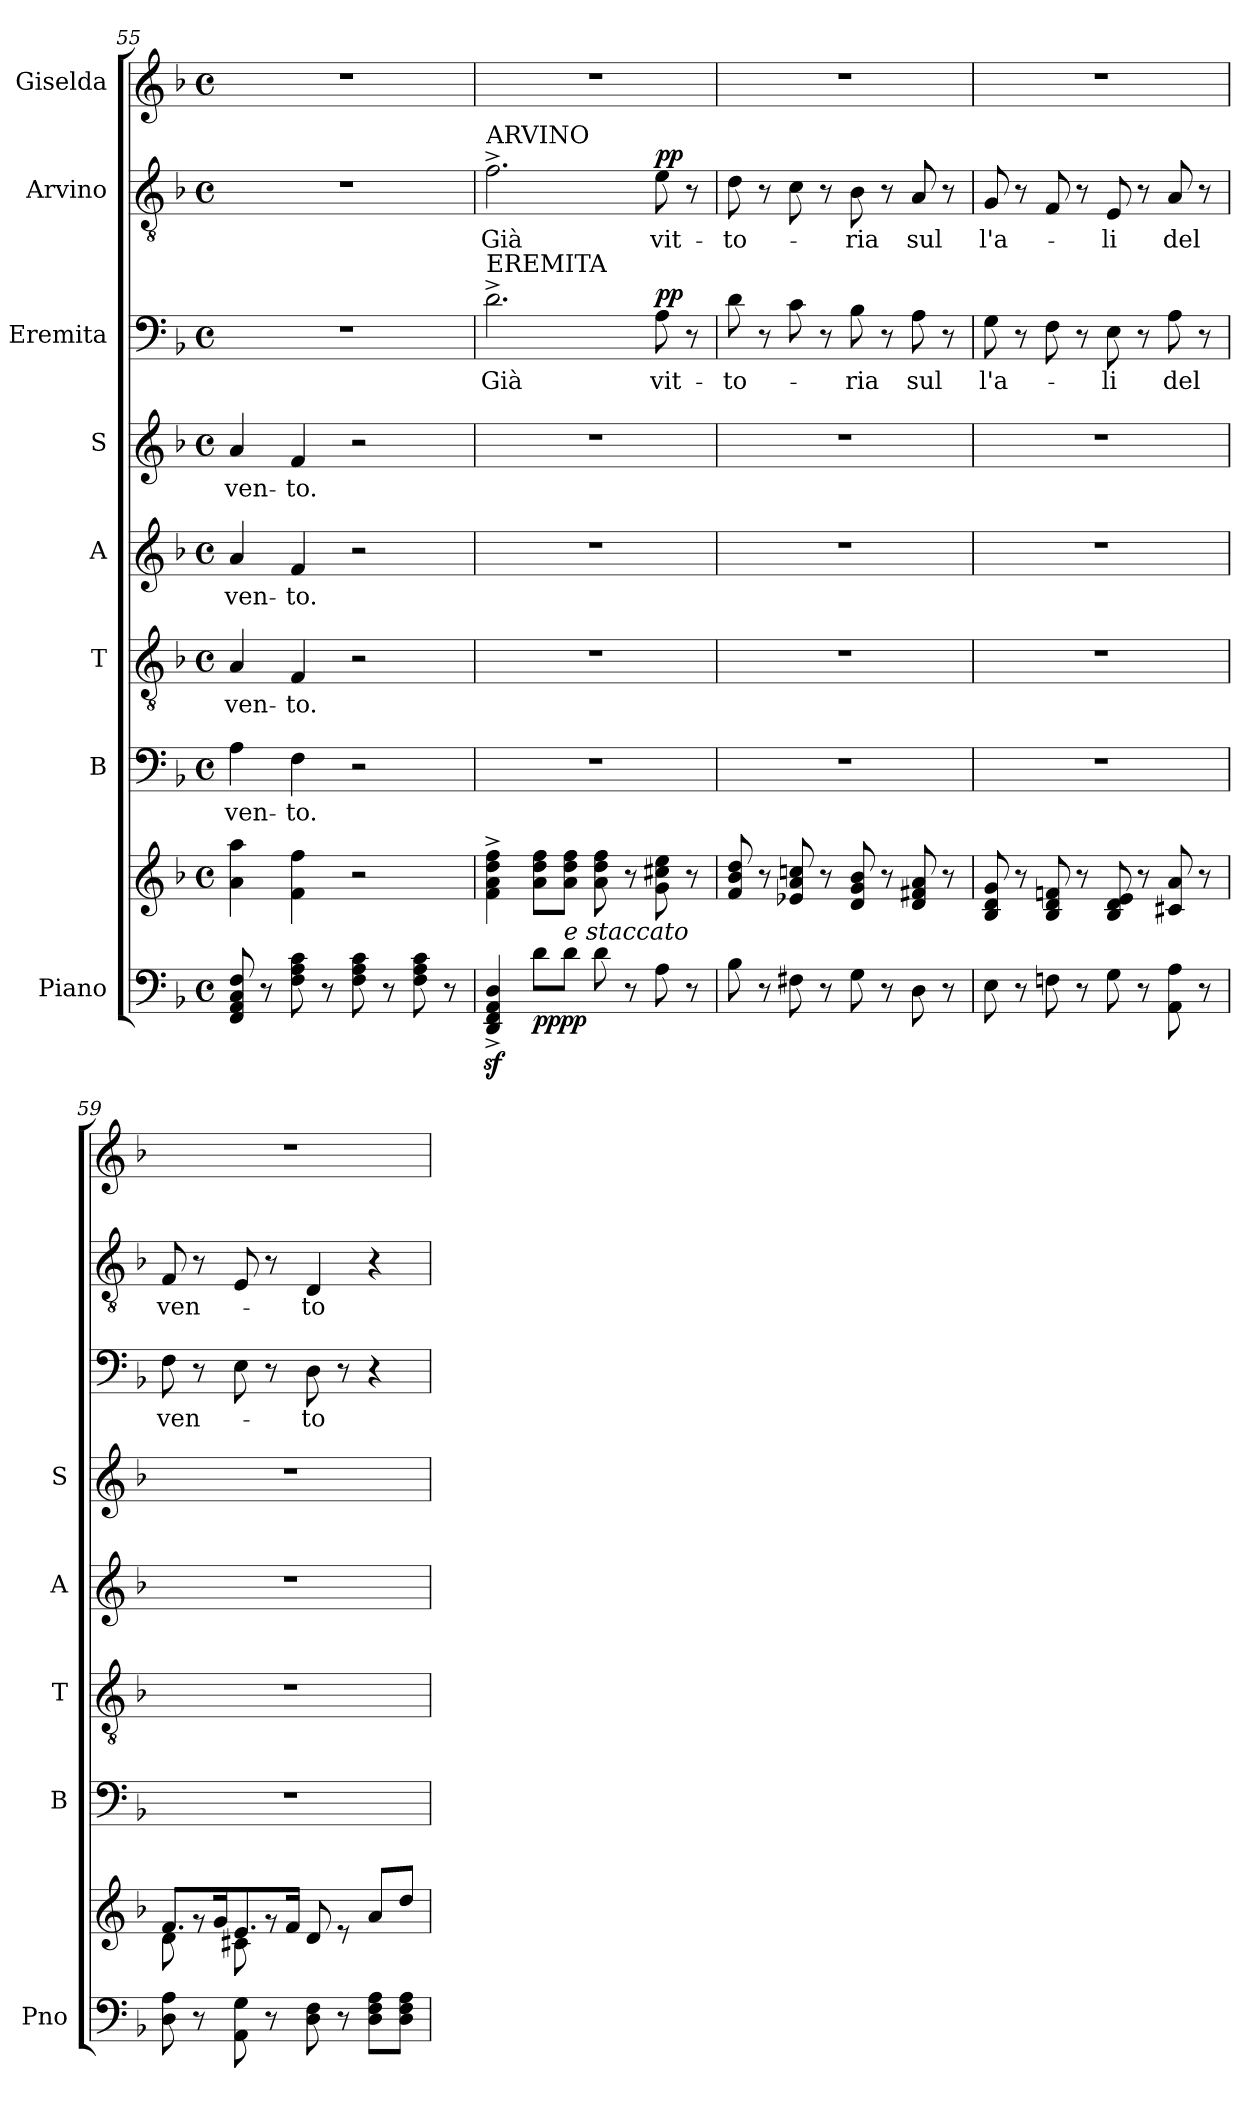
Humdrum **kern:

**kern	**kern	**dynam	**kern	**text	**kern	**text	**kern	**text	**kern	**text	**kern	**text	**dynam	**kern	**text	**dynam	**kern
*part8	*part8	*part8	*part7	*part7	*part6	*part6	*part5	*part5	*part4	*part4	*part3	*part3	*part3	*part2	*part2	*part2	*part1
*staff9	*staff8	*staff8/9	*staff7	*staff7	*staff6	*staff6	*staff5	*staff5	*staff4	*staff4	*staff3	*staff3	*staff3	*staff2	*staff2	*staff2	*staff1
*I"Piano	*	*	*I"B	*	*I"T	*	*I"A	*	*I"S	*	*I"Eremita	*	*	*I"Arvino	*	*	*I"Giselda
*I'Pno	*	*	*I'B	*	*I'T	*	*I'A	*	*I'S	*	*	*	*	*	*	*	*
*clefF4	*clefG2	*	*clefF4	*	*clefGv2	*	*clefG2	*	*clefG2	*	*clefF4	*	*	*clefGv2	*	*	*clefG2
*k[b-]	*k[b-]	*	*k[b-]	*	*k[b-]	*	*k[b-]	*	*k[b-]	*	*k[b-]	*	*	*k[b-]	*	*	*k[b-]
*M4/4	*M4/4	*	*M4/4	*	*M4/4	*	*M4/4	*	*M4/4	*	*M4/4	*	*	*M4/4	*	*	*M4/4
*met(c)	*met(c)	*	*met(c)	*	*met(c)	*	*met(c)	*	*met(c)	*	*met(c)	*	*	*met(c)	*	*	*met(c)
=55	=55	=55	=55	=55	=55	=55	=55	=55	=55	=55	=55	=55	=55	=55	=55	=55	=55
8FF/ 8AA/ 8C/ 8F/	4a\ 4aa\	.	4A\	-ven-	4A/	-ven-	4a/	-ven-	4a/	-ven-	1r	.	.	1r	.	.	1r
8r	.	.	.	.	.	.	.	.	.	.	.	.	.	.	.	.	.
8F\ 8A\ 8c\	4f\ 4ff\	.	4F\	-to.	4F/	-to.	4f/	-to.	4f/	-to.	.	.	.	.	.	.	.
8r	.	.	.	.	.	.	.	.	.	.	.	.	.	.	.	.	.
8F\ 8A\ 8c\	2r	.	2r	.	2r	.	2r	.	2r	.	.	.	.	.	.	.	.
8r	.	.	.	.	.	.	.	.	.	.	.	.	.	.	.	.	.
8F\ 8A\ 8c\	.	.	.	.	.	.	.	.	.	.	.	.	.	.	.	.	.
8r	.	.	.	.	.	.	.	.	.	.	.	.	.	.	.	.	.
=56	=56	=56	=56	=56	=56	=56	=56	=56	=56	=56	=56	=56	=56	=56	=56	=56	=56
!	!	!	!	!	!	!	!	!	!	!	!	!	!	!LO:TX:a:t=ARVINO	!	!	!
!	!	!	!	!	!	!	!	!	!	!	!LO:TX:a:t=EREMITA	!	!	!	!	!	!
4DD/z>^ 4FF/z>^ 4AA/z>^ 4D/z>^	4f\^ 4a\^ 4dd\^ 4ff\^	.	1r	.	1r	.	1r	.	1r	.	2.d^\	Già	.	2.f^\	Già	.	1r
!	!	!LO:DY:b=2	!	!	!	!	!	!	!	!	!	!	!	!	!	!	!
!	!	!LO:DY:n=1:b	!	!	!	!	!	!	!	!	!	!	!	!	!	!	!
8d\L	8a\ 8dd\ 8ff\L	pp pp	.	.	.	.	.	.	.	.	.	.	.	.	.	.	.
!LO:TX:a:i:t=e staccato	!	!	!	!	!	!	!	!	!	!	!	!	!	!	!	!	!
8d\J	8a\ 8dd\ 8ff\J	.	.	.	.	.	.	.	.	.	.	.	.	.	.	.	.
8d\	8a\ 8dd\ 8ff\	.	.	.	.	.	.	.	.	.	.	.	.	.	.	.	.
8r	8r	.	.	.	.	.	.	.	.	.	.	.	.	.	.	.	.
!	!	!	!	!	!	!	!	!	!	!	!	!	!LO:DY:a	!	!	!LO:DY:a	!
8A\	8g\ 8cc#X\ 8ee\	.	.	.	.	.	.	.	.	.	8A\	vit-	pp	8e\	vit-	pp	.
8r	8r	.	.	.	.	.	.	.	.	.	8r	.	.	8r	.	.	.
=57	=57	=57	=57	=57	=57	=57	=57	=57	=57	=57	=57	=57	=57	=57	=57	=57	=57
8B-\	8f/ 8b-/ 8dd/	.	1r	.	1r	.	1r	.	1r	.	8d\	-to-	.	8d\	-to-	.	1r
8r	8r	.	.	.	.	.	.	.	.	.	8r	.	.	8r	.	.	.
8F#X\	8e-X/ 8a/ 8ccn/	.	.	.	.	.	.	.	.	.	8c\	.	.	8c\	.	.	.
8r	8r	.	.	.	.	.	.	.	.	.	8r	.	.	8r	.	.	.
8G\	8d/ 8g/ 8b-/	.	.	.	.	.	.	.	.	.	8B-\	-ria	.	8B-\	-ria	.	.
8r	8r	.	.	.	.	.	.	.	.	.	8r	.	.	8r	.	.	.
8D\	8d/ 8f#X/ 8a/	.	.	.	.	.	.	.	.	.	8A\	sul	.	8A/	sul	.	.
8r	8r	.	.	.	.	.	.	.	.	.	8r	.	.	8r	.	.	.
!!LO:LB:g=z
=58	=58	=58	=58	=58	=58	=58	=58	=58	=58	=58	=58	=58	=58	=58	=58	=58	=58
8E\	8B-/ 8d/ 8g/	.	1r	.	1r	.	1r	.	1r	.	8G\	l'a-	.	8G/	l'a-	.	1r
8r	8r	.	.	.	.	.	.	.	.	.	8r	.	.	8r	.	.	.
8Fn\	8B-/ 8d/ 8fn/	.	.	.	.	.	.	.	.	.	8F\	.	.	8F/	.	.	.
8r	8r	.	.	.	.	.	.	.	.	.	8r	.	.	8r	.	.	.
8G\	8B-/ 8d/ 8e/	.	.	.	.	.	.	.	.	.	8E\	-li	.	8E/	-li	.	.
8r	8r	.	.	.	.	.	.	.	.	.	8r	.	.	8r	.	.	.
8AA\ 8A\	8c#X/ 8a/	.	.	.	.	.	.	.	.	.	8A\	del	.	8A/	del	.	.
8r	8r	.	.	.	.	.	.	.	.	.	8r	.	.	8r	.	.	.
=59	=59	=59	=59	=59	=59	=59	=59	=59	=59	=59	=59	=59	=59	=59	=59	=59	=59
*	*^	*	*	*	*	*	*	*	*	*	*	*	*	*	*	*	*
8D\ 8A\	8.f/L	8d\	.	1r	.	1r	.	1r	.	1r	.	8F\	ven-	.	8F/	ven-	.	1r
8r	.	8rg	.	.	.	.	.	.	.	.	.	8r	.	.	8r	.	.	.
.	16g/K	.	.	.	.	.	.	.	.	.	.	.	.	.	.	.	.	.
8AA\ 8G\	8.e/	8c#X\	.	.	.	.	.	.	.	.	.	8E\	.	.	8E/	.	.	.
8r	.	8rg	.	.	.	.	.	.	.	.	.	8r	.	.	8r	.	.	.
.	16f/Jk	.	.	.	.	.	.	.	.	.	.	.	.	.	.	.	.	.
8D\ 8F\	8d/	2ryy	.	.	.	.	.	.	.	.	.	8D\	-to	.	4D/	-to	.	.
8r	8re	.	.	.	.	.	.	.	.	.	.	8r	.	.	.	.	.	.
8D\ 8F\ 8A\L	8a/L	.	.	.	.	.	.	.	.	.	.	4r	.	.	4r	.	.	.
8D\ 8F\ 8A\J	8dd/J	.	.	.	.	.	.	.	.	.	.	.	.	.	.	.	.	.
*	*v	*v	*	*	*	*	*	*	*	*	*	*	*	*	*	*	*	*
=	=	=	=	=	=	=	=	=	=	=	=	=	=	=	=	=	=
*-	*-	*-	*-	*-	*-	*-	*-	*-	*-	*-	*-	*-	*-	*-	*-	*-	*-
